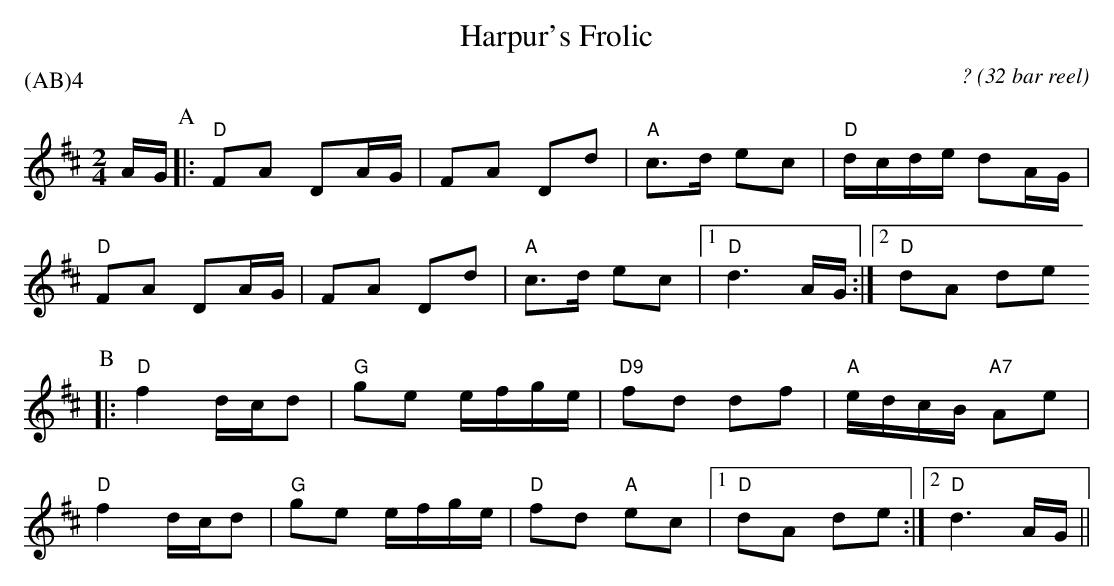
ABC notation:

X:1
T:Harpur's Frolic
C:? (32 bar reel)
P:(AB)4
M:2/4
L:1/8
K:D
A/G/ \
P:A
|: "D" FA DA/G/  | FA Dd   | "A" c>d ec  | "D" d/c/d/e/ dA/G/ |
"D" FA DA/G/     | FA Dd   | "A" c>d ec  |1 "D" d3 A/G/      :|2  "D" dA de
P:B
|: "D" f2 d/c/d | "G" ge e/f/g/e/ | "D9" fd df     |  "A" e/d/c/B/ "A7"  Ae |
"D" f2 d/c/d    | "G" ge e/f/g/e/ | "D" fd "A" ec  |1 "D" dA de :|2 "D" d3 A/G/ ||
